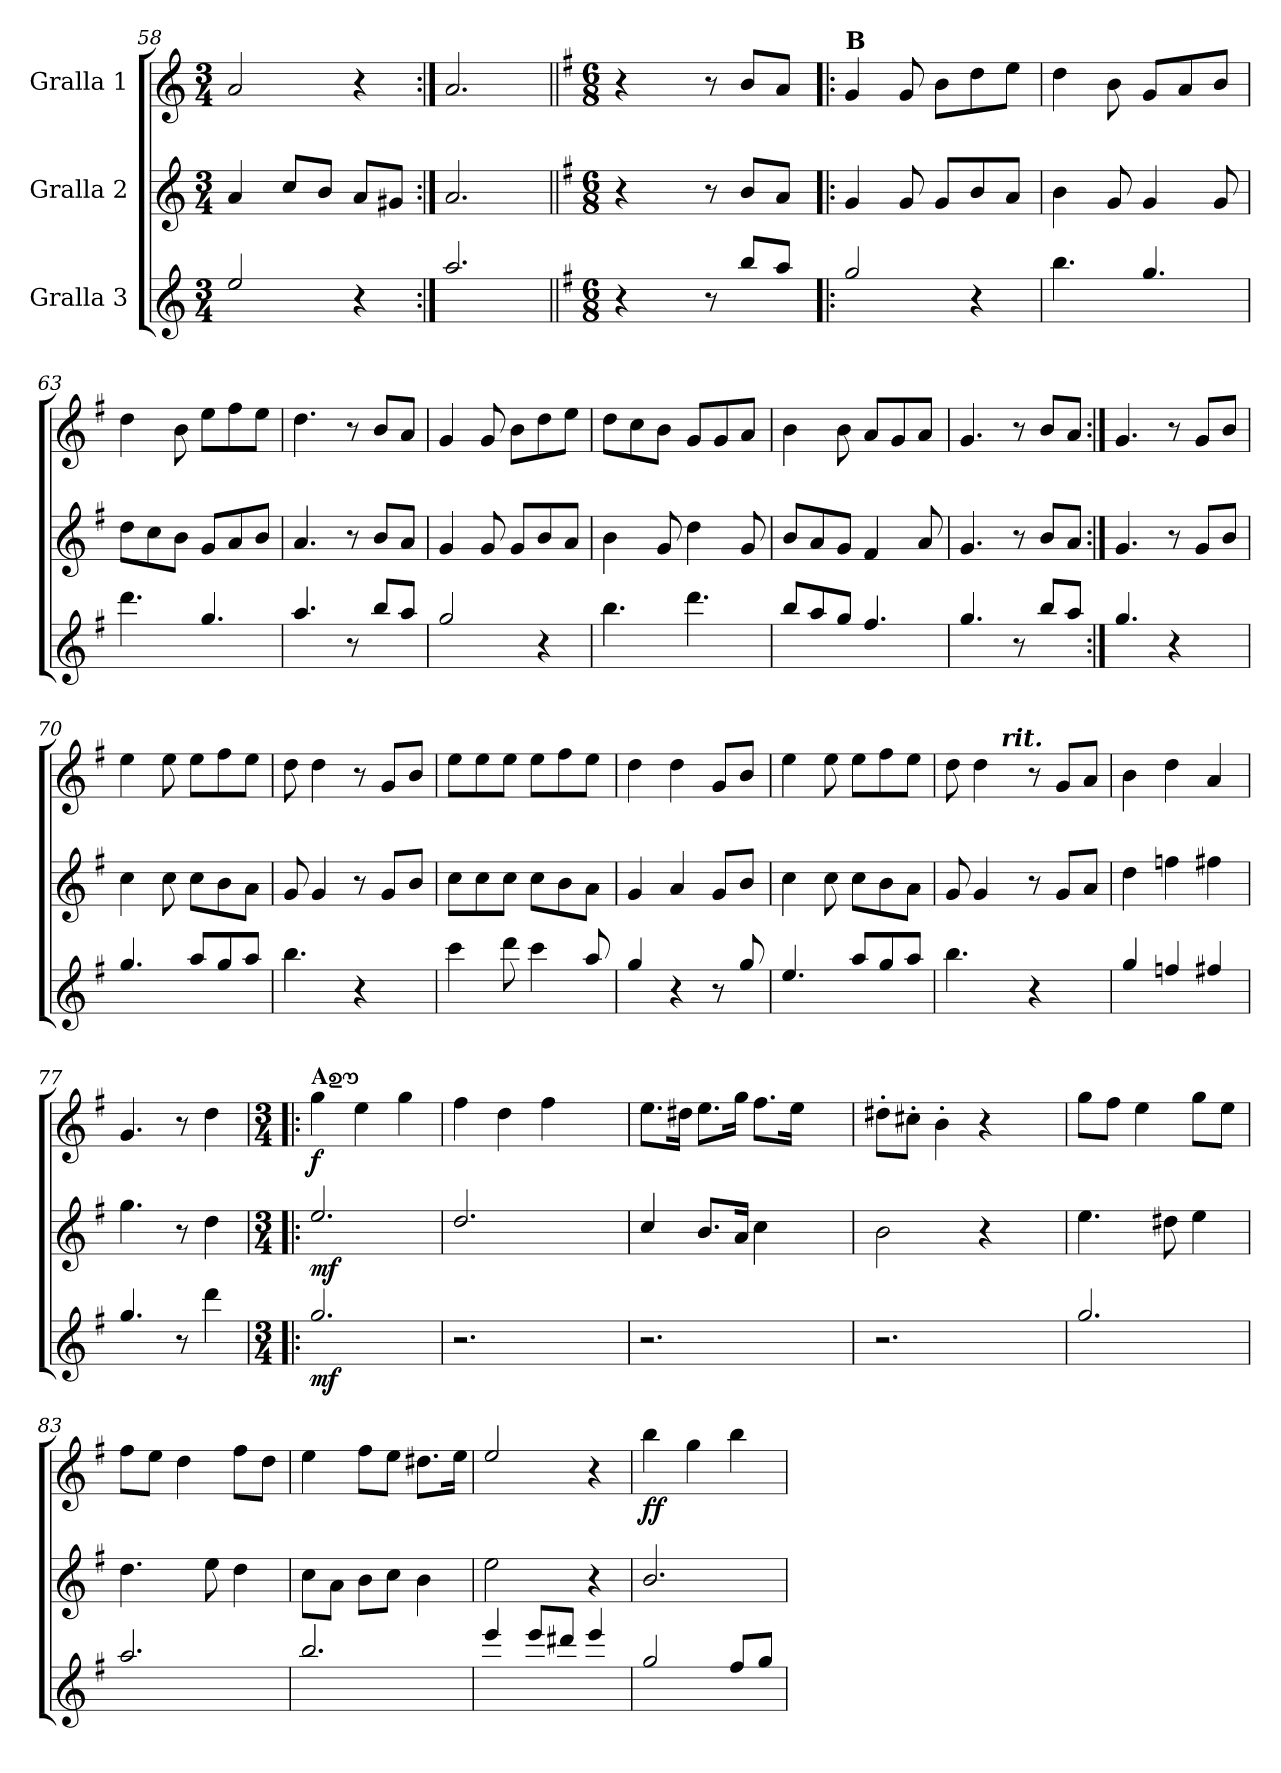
**kern	**dynam	**kern	**dynam	**kern	**dynam
*part3	*part3	*part2	*part2	*part1	*part1
*staff3	*staff3	*staff2	*staff2	*staff1	*staff1
*I"Gralla 3	*	*I"Gralla 2	*	*I"Gralla 1	*
*clefG2	*	*clefG2	*	*clefG2	*
*ITrd8c14	*	*	*	*	*
*k[]	*	*k[]	*	*k[]	*
*M3/4	*	*M3/4	*	*M3/4	*
=58	=58	=58	=58	=58	=58
2e/	.	4a/	.	2a/	.
.	.	8cc/L	.	.	.
.	.	8b/J	.	.	.
4r	.	8a/L	.	4r	.
.	.	8g#X/J	.	.	.
=59:|!	=59:|!	=59:|!	=59:|!	=59:|!	=59:|!
2.a/	.	2.a/	.	2.a/	.
=60||	=60||	=60||	=60||	=60||	=60||
*k[f#]	*	*k[f#]	*	*k[f#]	*
*M6/8	*	*M6/8	*	*M6/8	*
4r	.	4r	.	4r	.
8ryy	.	8ryy	.	8ryy	.
8r	.	8r	.	8r	.
8b/L	.	8b/L	.	8b/L	.
8a/J	.	8a/J	.	8a/J	.
*	*	*	*	*MM240	*
=61!|:	=61!|:	=61!|:	=61!|:	=61!|:	=61!|:
!	!	!	!	!LO:TX:a:B:t=B	!
2g/	.	4g/	.	4g/	.
.	.	8g/	.	8g/	.
.	.	8g/L	.	8b\L	.
4r	.	8b/	.	8dd\	.
.	.	8a/J	.	8ee\J	.
=62	=62	=62	=62	=62	=62
4.b\	.	4b\	.	4dd\	.
.	.	8g/	.	8b\	.
4.g/	.	4g/	.	8g/L	.
.	.	.	.	8a/	.
.	.	8g/	.	8b/J	.
=63	=63	=63	=63	=63	=63
4.dd\	.	8dd\L	.	4dd\	.
.	.	8cc\	.	.	.
.	.	8b\J	.	8b\	.
4.g/	.	8g/L	.	8ee\L	.
.	.	8a/	.	8ff#\	.
.	.	8b/J	.	8ee\J	.
!!LO:PB:g=z
=64	=64	=64	=64	=64	=64
4.a/	.	4.a/	.	4.dd\	.
8r	.	8r	.	8r	.
8b/L	.	8b/L	.	8b/L	.
8a/J	.	8a/J	.	8a/J	.
=65	=65	=65	=65	=65	=65
2g/	.	4g/	.	4g/	.
.	.	8g/	.	8g/	.
.	.	8g/L	.	8b\L	.
4r	.	8b/	.	8dd\	.
.	.	8a/J	.	8ee\J	.
=66	=66	=66	=66	=66	=66
4.b\	.	4b\	.	8dd\L	.
.	.	.	.	8cc\	.
.	.	8g/	.	8b\J	.
4.dd\	.	4dd\	.	8g/L	.
.	.	.	.	8g/	.
.	.	8g/	.	8a/J	.
=67	=67	=67	=67	=67	=67
8b/L	.	8b/L	.	4b\	.
8a/	.	8a/	.	.	.
8g/J	.	8g/J	.	8b\	.
4.f#/	.	4f#/	.	8a/L	.
.	.	.	.	8g/	.
.	.	8a/	.	8a/J	.
=68	=68	=68	=68	=68	=68
4.g/	.	4.g/	.	4.g/	.
8r	.	8r	.	8r	.
8b/L	.	8b/L	.	8b/L	.
8a/J	.	8a/J	.	8a/J	.
=69:|!	=69:|!	=69:|!	=69:|!	=69:|!	=69:|!
4.g/	.	4.g/	.	4.g/	.
4r	.	8r	.	8r	.
.	.	8g/L	.	8g/L	.
8ryy	.	8b/J	.	8b/J	.
=70	=70	=70	=70	=70	=70
4.g/	.	4cc\	.	4ee\	.
.	.	8cc\	.	8ee\	.
8a/L	.	8cc\L	.	8ee\L	.
8g/	.	8b\	.	8ff#\	.
8a/J	.	8a\J	.	8ee\J	.
=71	=71	=71	=71	=71	=71
4.b\	.	8g/	.	8dd\	.
.	.	4g/	.	4dd\	.
4r	.	8r	.	8r	.
.	.	8g/L	.	8g/L	.
8ryy	.	8b/J	.	8b/J	.
!!LO:LB:g=z
=72	=72	=72	=72	=72	=72
4cc\	.	8cc\L	.	8ee\L	.
.	.	8cc\	.	8ee\	.
8dd\	.	8cc\J	.	8ee\J	.
4cc\	.	8cc\L	.	8ee\L	.
.	.	8b\	.	8ff#\	.
8a/	.	8a\J	.	8ee\J	.
=73	=73	=73	=73	=73	=73
4g/	.	4g/	.	4dd\	.
4r	.	4a/	.	4dd\	.
8r	.	8g/L	.	8g/L	.
8g/	.	8b/J	.	8b/J	.
=74	=74	=74	=74	=74	=74
4.e/	.	4cc\	.	4ee\	.
.	.	8cc\	.	8ee\	.
8a/L	.	8cc\L	.	8ee\L	.
8g/	.	8b\	.	8ff#\	.
8a/J	.	8a\J	.	8ee\J	.
=75	=75	=75	=75	=75	=75
*	*	*	*	*^	*
4.b\	.	8g/	.	8dd\	4ryy	.
.	.	4g/	.	4dd\	.	.
!	!	!	!	!	!LO:TX:a:Bi:t=rit.	!
.	.	.	.	.	2ryy	.
4r	.	8r	.	8r	.	.
.	.	8g/L	.	8g/L	.	.
8ryy	.	8a/J	.	8a/J	.	.
*	*	*	*	*v	*v	*
=76	=76	=76	=76	=76	=76
4g/	.	4dd\	.	4b\	.
4fn/	.	4ffn\	.	4dd\	.
4f#X/	.	4ff#X\	.	4a/	.
=77	=77	=77	=77	=77	=77
4.g/	.	4.gg\	.	4.g/	.
8r	.	8r	.	8r	.
4dd\	.	4dd\	.	4dd\	.
=78!|:	=78!|:	=78!|:	=78!|:	=78!|:	=78!|:
*M3/4	*	*M3/4	*	*M3/4	*
*	*	*	*	*MM100	*
!	!	!	!	!LO:TX:a:B:t=Aഊ	!
!	!LO:DY:b	!	!LO:DY:b	!	!LO:DY:b
2.g/	mf	2.ee/	mf	4gg\	f
.	.	.	.	4ee\	.
.	.	.	.	4gg\	.
=79	=79	=79	=79	=79	=79
2.r	.	2.dd/	.	4ff#\	.
.	.	.	.	4dd\	.
.	.	.	.	4ff#\	.
4ryy	.	4ryy	.	4ryy	.
!!LO:LB:g=z
=80	=80	=80	=80	=80	=80
2.r	.	4cc/	.	8.ee\L	.
.	.	.	.	16dd#X\Jk	.
.	.	8.b/L	.	8.ee\L	.
.	.	16a/Jk	.	16gg\Jk	.
.	.	4cc\	.	8.ff#\L	.
.	.	.	.	16ee\Jk	.
4ryy	.	4ryy	.	4ryy	.
=81	=81	=81	=81	=81	=81
2.r	.	2b\	.	8dd#X'\L	.
.	.	.	.	8cc#X'\J	.
.	.	.	.	4b'\	.
.	.	4r	.	4r	.
4ryy	.	4ryy	.	4ryy	.
=82	=82	=82	=82	=82	=82
2.g/	.	4.ee\	.	8gg\L	.
.	.	.	.	8ff#\J	.
.	.	.	.	4ee\	.
.	.	8dd#X\	.	.	.
.	.	4ee\	.	8gg\L	.
.	.	.	.	8ee\J	.
=83	=83	=83	=83	=83	=83
2.a/	.	4.dd\	.	8ff#\L	.
.	.	.	.	8ee\J	.
.	.	.	.	4dd\	.
.	.	8ee\	.	.	.
.	.	4dd\	.	8ff#\L	.
.	.	.	.	8dd\J	.
=84	=84	=84	=84	=84	=84
2.b/	.	8cc\L	.	4ee\	.
.	.	8a\J	.	.	.
.	.	8b\L	.	8ff#\L	.
.	.	8cc\J	.	8ee\J	.
.	.	4b\	.	8.dd#X\L	.
.	.	.	.	16ee\Jk	.
=85	=85	=85	=85	=85	=85
4ee/	.	2ee\	.	2ee/	.
8ee/L	.	.	.	.	.
8dd#X/J	.	.	.	.	.
4ee/	.	4r	.	4r	.
=86	=86	=86	=86	=86	=86
!	!	!	!	!	!LO:DY:b
2g/	.	2.b/	.	4bb\	ff
.	.	.	.	4gg\	.
8f#/L	.	.	.	4bb\	.
8g/J	.	.	.	.	.
=	=	=	=	=	=
*-	*-	*-	*-	*-	*-
